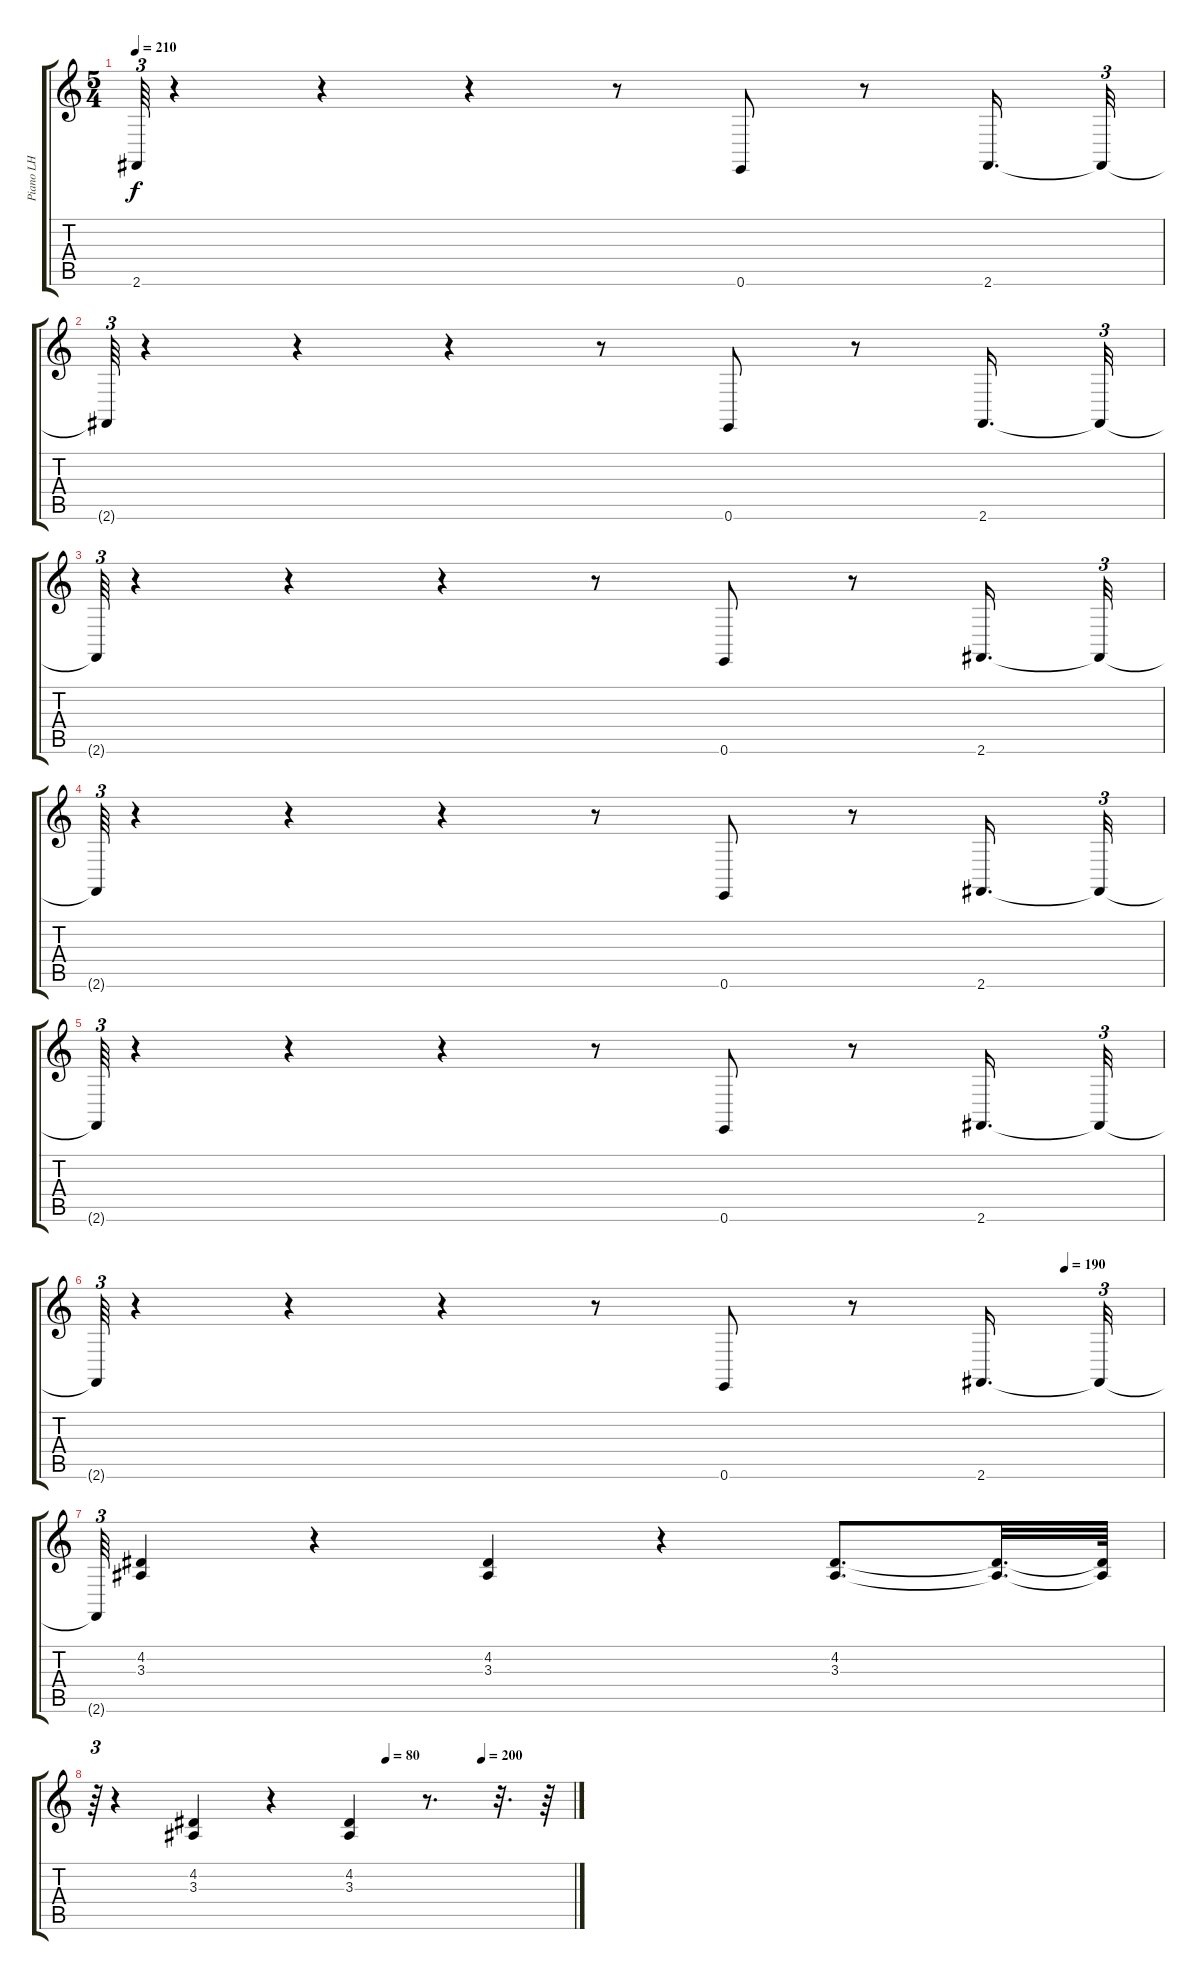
\track ("Piano LH" "Piano LH") {instrument acousticgrandpiano}
\staff {score tabs}
\tuning (E4 B3 G3 D3 A2 E2) {hide}
\ts (5 4)
\tempo 210
\clef g2
\ks c
2.6{t}.64{tu (3 2) dy f} r.4 r.4 r.4 r.8 0.6.8 r.8 2.6.16{d} 2.6{t}.32{tu (3 2)} |
2.6{t}.64{tu (3 2)} r.4 r.4 r.4 r.8 0.6.8 r.8 2.6.16{d} 2.6{t}.32{tu (3 2)} |
2.6{t}.64{tu (3 2)} r.4 r.4 r.4 r.8 0.6.8 r.8 2.6.16{d} 2.6{t}.32{tu (3 2)} |
2.6{t}.64{tu (3 2)} r.4 r.4 r.4 r.8 0.6.8 r.8 2.6.16{d} 2.6{t}.32{tu (3 2)} |
2.6{t}.64{tu (3 2)} r.4 r.4 r.4 r.8 0.6.8 r.8 2.6.16{d} 2.6{t}.32{tu (3 2)} |
\tempo (190 0.9083333333333333)
2.6{t}.64{tu (3 2)} r.4 r.4 r.4 r.8 0.6.8 r.8 2.6.16{d} 2.6{t}.32{tu (3 2)} |
2.6{t}.64{tu (3 2)} (4.2 3.3).4 r.4 (4.2 3.3).4 r.4 (4.2 3.3).8{d} (4.2{t} 3.3{t}).32{d} (4.2{t} 3.3{t}).64 |
\tempo (80 0.6083333333333333)
\tempo (200 0.8083333333333333)
r.64{tu (3 2)} r.4 (4.2 3.3).4 r.4 (4.2 3.3).4 r.8{d} r.32{d} r.64
